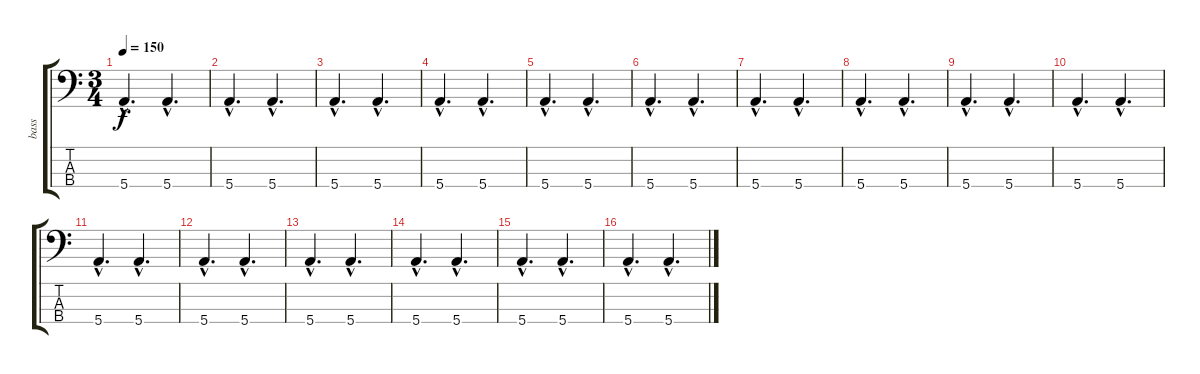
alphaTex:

\track ("bass" "bass") {instrument electricbassfinger}
\staff {score tabs}
\tuning (G2 D2 A1 E1) {hide}
\ts (3 4)
\tempo 150
\clef f4
\ks c
5.4{hac}.4{d dy f instrument electricbassfinger} 5.4{hac}.4{d} |
5.4{hac}.4{d} 5.4{hac}.4{d} |
5.4{hac}.4{d} 5.4{hac}.4{d} |
5.4{hac}.4{d} 5.4{hac}.4{d} |
5.4{hac}.4{d} 5.4{hac}.4{d} |
5.4{hac}.4{d} 5.4{hac}.4{d} |
5.4{hac}.4{d} 5.4{hac}.4{d} |
5.4{hac}.4{d} 5.4{hac}.4{d} |
5.4{hac}.4{d} 5.4{hac}.4{d} |
5.4{hac}.4{d} 5.4{hac}.4{d} |
5.4{hac}.4{d} 5.4{hac}.4{d} |
5.4{hac}.4{d} 5.4{hac}.4{d} |
5.4{hac}.4{d} 5.4{hac}.4{d} |
5.4{hac}.4{d} 5.4{hac}.4{d} |
5.4{hac}.4{d} 5.4{hac}.4{d} |
5.4{hac}.4{d} 5.4{hac}.4{d}
